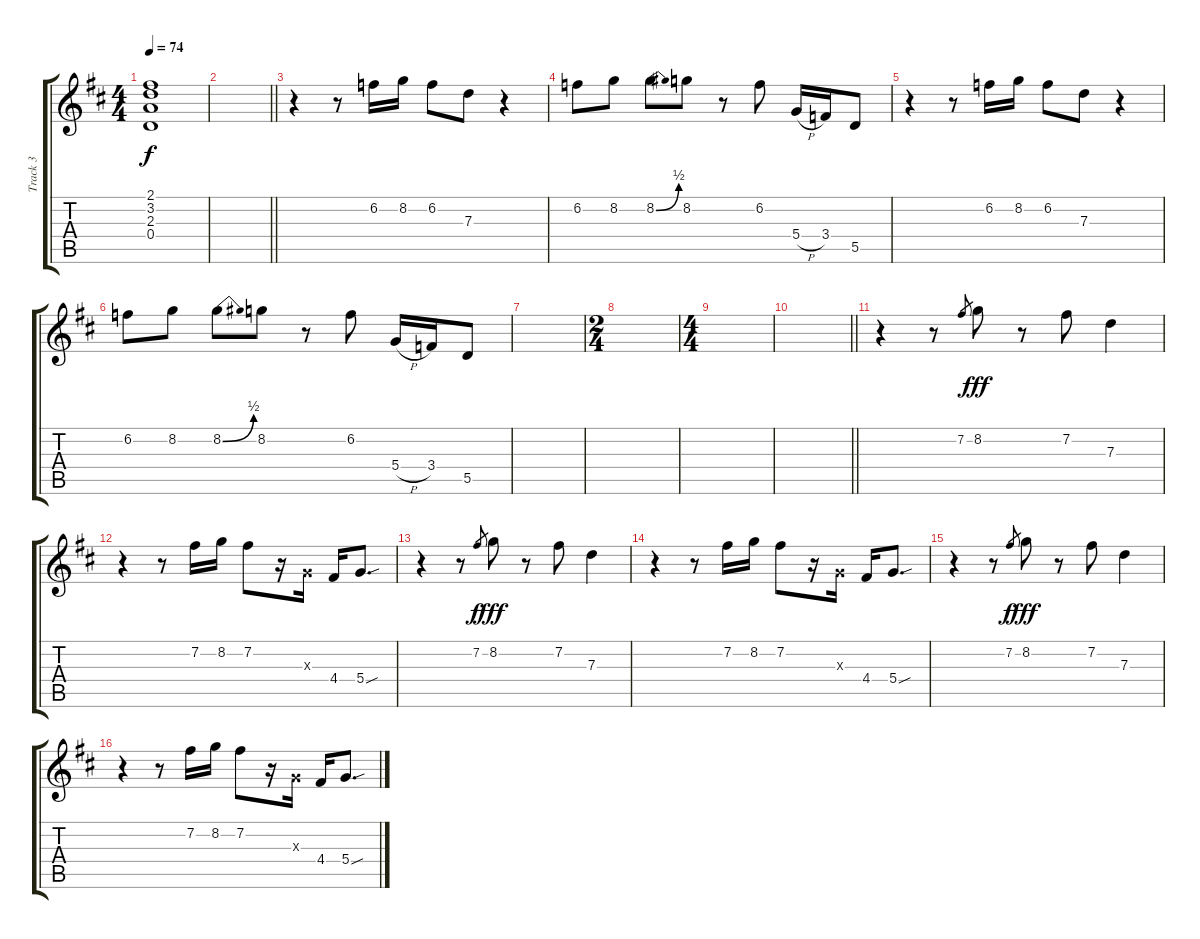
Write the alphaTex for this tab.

\track ("Track 3" "Track 3") {instrument distortionguitar}
\staff {score tabs}
\tuning (E4 B3 G3 D3 A2 E2) {hide}
\ts (4 4)
\tempo 74
\clef g2
\ks d
(2.1 3.2 2.3 0.4).1{dy f} |
\barLineRight lightlight
|
r.4 r.8 6.2.16 8.2.16 6.2.8 7.3.8 r.4 |
6.2.8 8.2.8 8.2{be (bend 0 0 60 2)}.8 8.2.8 r.8 6.2.8 5.4{h}.16 3.4.16 5.5.8 |
r.4 r.8 6.2.16 8.2.16 6.2.8 7.3.8 r.4 |
6.2.8 8.2.8 8.2{be (bend 0 0 60 2)}.8 8.2.8 r.8 6.2.8 5.4{h}.16 3.4.16 5.5.8 |
|
\ts (2 4)
|
\ts (4 4)
|
\barLineRight lightlight
|
r.4 r.8 7.2.8{gr} 8.2.8{dy fff} r.8 7.2.8 7.3.4 |
r.4 r.8 7.2.16 8.2.16 7.2.8 r.16 0.3{x}.16 4.4.16 5.4{sou}.8{d} |
r.4 r.8 7.2.8{gr dy f} 8.2.8{dy fff} r.8 7.2.8 7.3.4 |
r.4 r.8 7.2.16 8.2.16 7.2.8 r.16 0.3{x}.16 4.4.16 5.4{sou}.8{d} |
r.4 r.8 7.2.8{gr dy f} 8.2.8{dy fff} r.8 7.2.8 7.3.4 |
r.4 r.8 7.2.16 8.2.16 7.2.8 r.16 0.3{x}.16 4.4.16 5.4{sou}.8{d}
